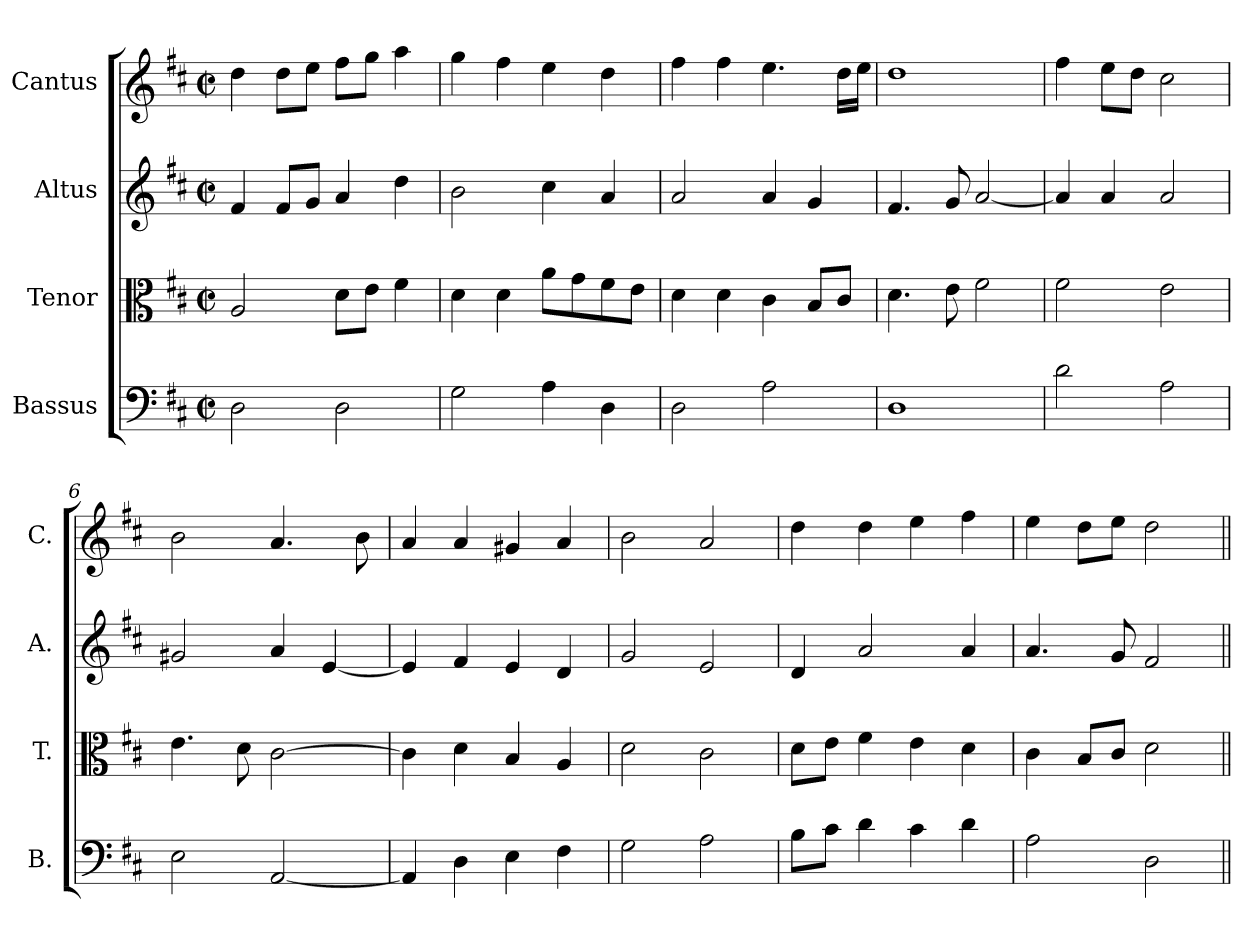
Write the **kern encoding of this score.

**kern	**kern	**kern	**kern
*part4	*part3	*part2	*part1
*staff4	*staff3	*staff2	*staff1
*I"Bassus	*I"Tenor	*I"Altus	*I"Cantus
*I'B.	*I'T.	*I'A.	*I'C.
*clefF4	*clefC3	*clefG2	*clefG2
*k[f#c#]	*k[f#c#]	*k[f#c#]	*k[f#c#]
*D:	*D:	*D:	*D:
*M2/2	*M2/2	*M2/2	*M2/2
*met(c|)	*met(c|)	*met(c|)	*met(c|)
=1	=1	=1	=1
2D\	2A/	4f#/	4dd\
.	.	8f#/L	8dd\L
.	.	8g/J	8ee\J
2D\	8d\L	4a/	8ff#\L
.	8e\J	.	8gg\J
.	4f#\	4dd\	4aa\
=2	=2	=2	=2
2G\	4d\	2b\	4gg\
.	4d\	.	4ff#\
4A\	8a\L	4cc#\	4ee\
.	8g\	.	.
4D\	8f#\	4a/	4dd\
.	8e\J	.	.
=3	=3	=3	=3
2D\	4d\	2a/	4ff#\
.	4d\	.	4ff#\
2A\	4c#\	4a/	4.ee\
.	8B/L	4g/	.
.	8c#/J	.	16dd\LL
.	.	.	16ee\JJ
=4	=4	=4	=4
1D\	4.d\	4.f#/	1dd\
.	8e\	8g/	.
.	2f#\	[2a/	.
=5	=5	=5	=5
2d\	2f#\	4a/]	4ff#\
.	.	4a/	8ee\L
.	.	.	8dd\J
2A\	2e\	2a/	2cc#\
=6	=6	=6	=6
2E\	4.e\	2g#X/	2b\
.	8d\	.	.
[2AA/	[2c#\	4a/	4.a/
.	.	[4e/	.
.	.	.	8b\
=7	=7	=7	=7
4AA/]	4c#\]	4e/]	4a/
4D\	4d\	4f#/	4a/
4E\	4B/	4e/	4g#X/
4F#\	4A/	4d/	4a/
=8	=8	=8	=8
2G\	2d\	2g/	2b\
2A\	2c#\	2e/	2a/
=9	=9	=9	=9
8B\L	8d\L	4d/	4dd\
8c#\J	8e\J	.	.
4d\	4f#\	2a/	4dd\
4c#\	4e\	.	4ee\
4d\	4d\	4a/	4ff#\
=10	=10	=10	=10
2A\	4c#\	4.a/	4ee\
.	8B/L	.	8dd\L
.	8c#/J	8g/	8ee\J
2D\	2d\	2f#/	2dd\
=||	=||	=||	=||
*-	*-	*-	*-
